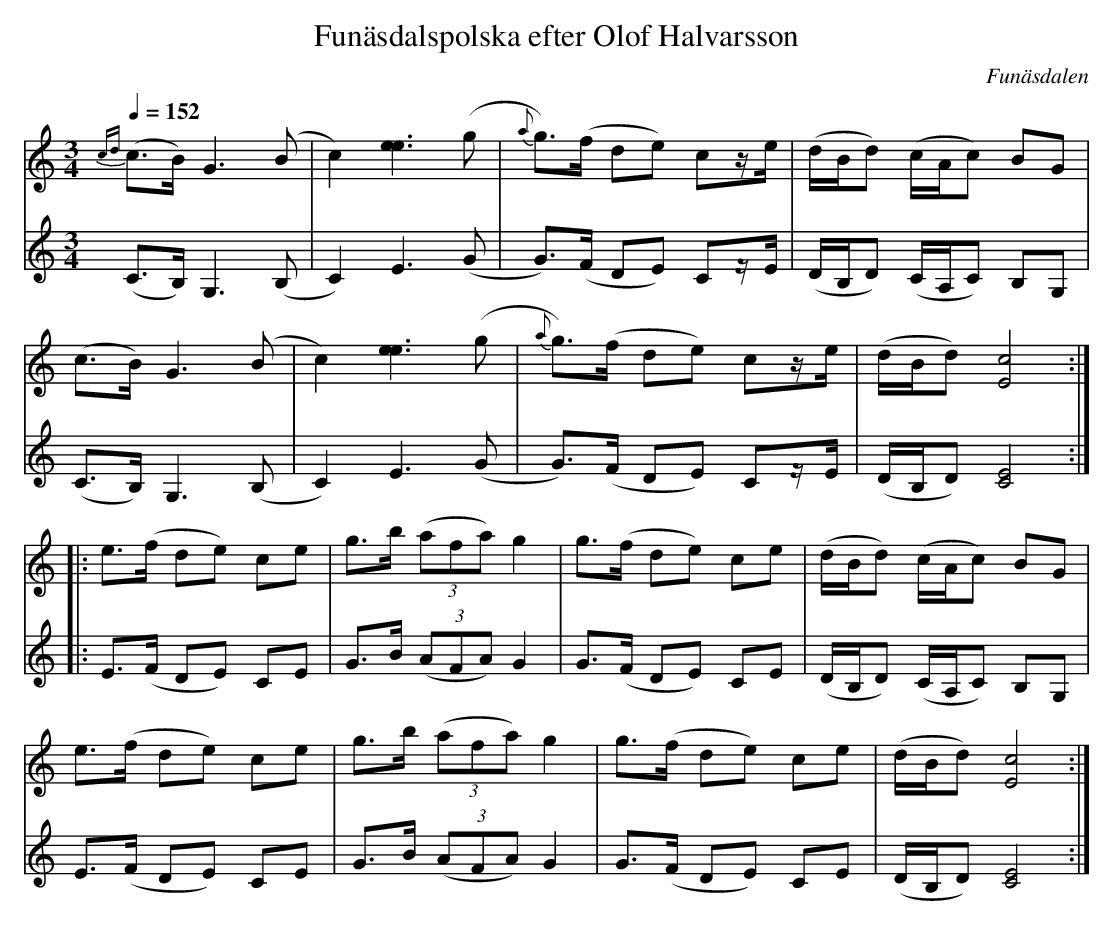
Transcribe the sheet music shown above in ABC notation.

X:1
T:Funäsdalspolska efter Olof Halvarsson
O:Funäsdalen
M:3/4
L:1/8
Q:1/4=152
K:C
V:1
{cd}(c>B) G3 (B|c2) [e3e3](g|{a}g)>(f de) cz/e/|(d/B/d) (c/A/c) BG|!
(c>B) G3 (B|c2) [e3e3](g|{a}g>)(f de) cz/e/|(d/B/d) [E4c4]::!
e>(f de) ce|g>b (3(afa) g2|g>(f de) ce|(d/B/d) (c/A/c) BG|!
e>(f de) ce|g>b (3(afa) g2|g>(f de) ce|(d/B/d) [E4c4]:|]
V:2
(C>B,) G,3 (B,|C2) E3(G|G)>(F DE) Cz/E/|(D/B,/D) (C/A,/C) B,G,|!
(C>B,) G,3 (B,|C2) E3(G|G)>(F DE) Cz/E/|(D/B,/D) [C4E4]::!
E>(F DE) CE|G>B (3(AFA) G2|G>(F DE) CE|(D/B,/D) (C/A,/C) B,G,|!
E>(F DE) CE|G>B (3(AFA) G2|G>(F DE) CE|(D/B,/D) [C4E4]:|]
